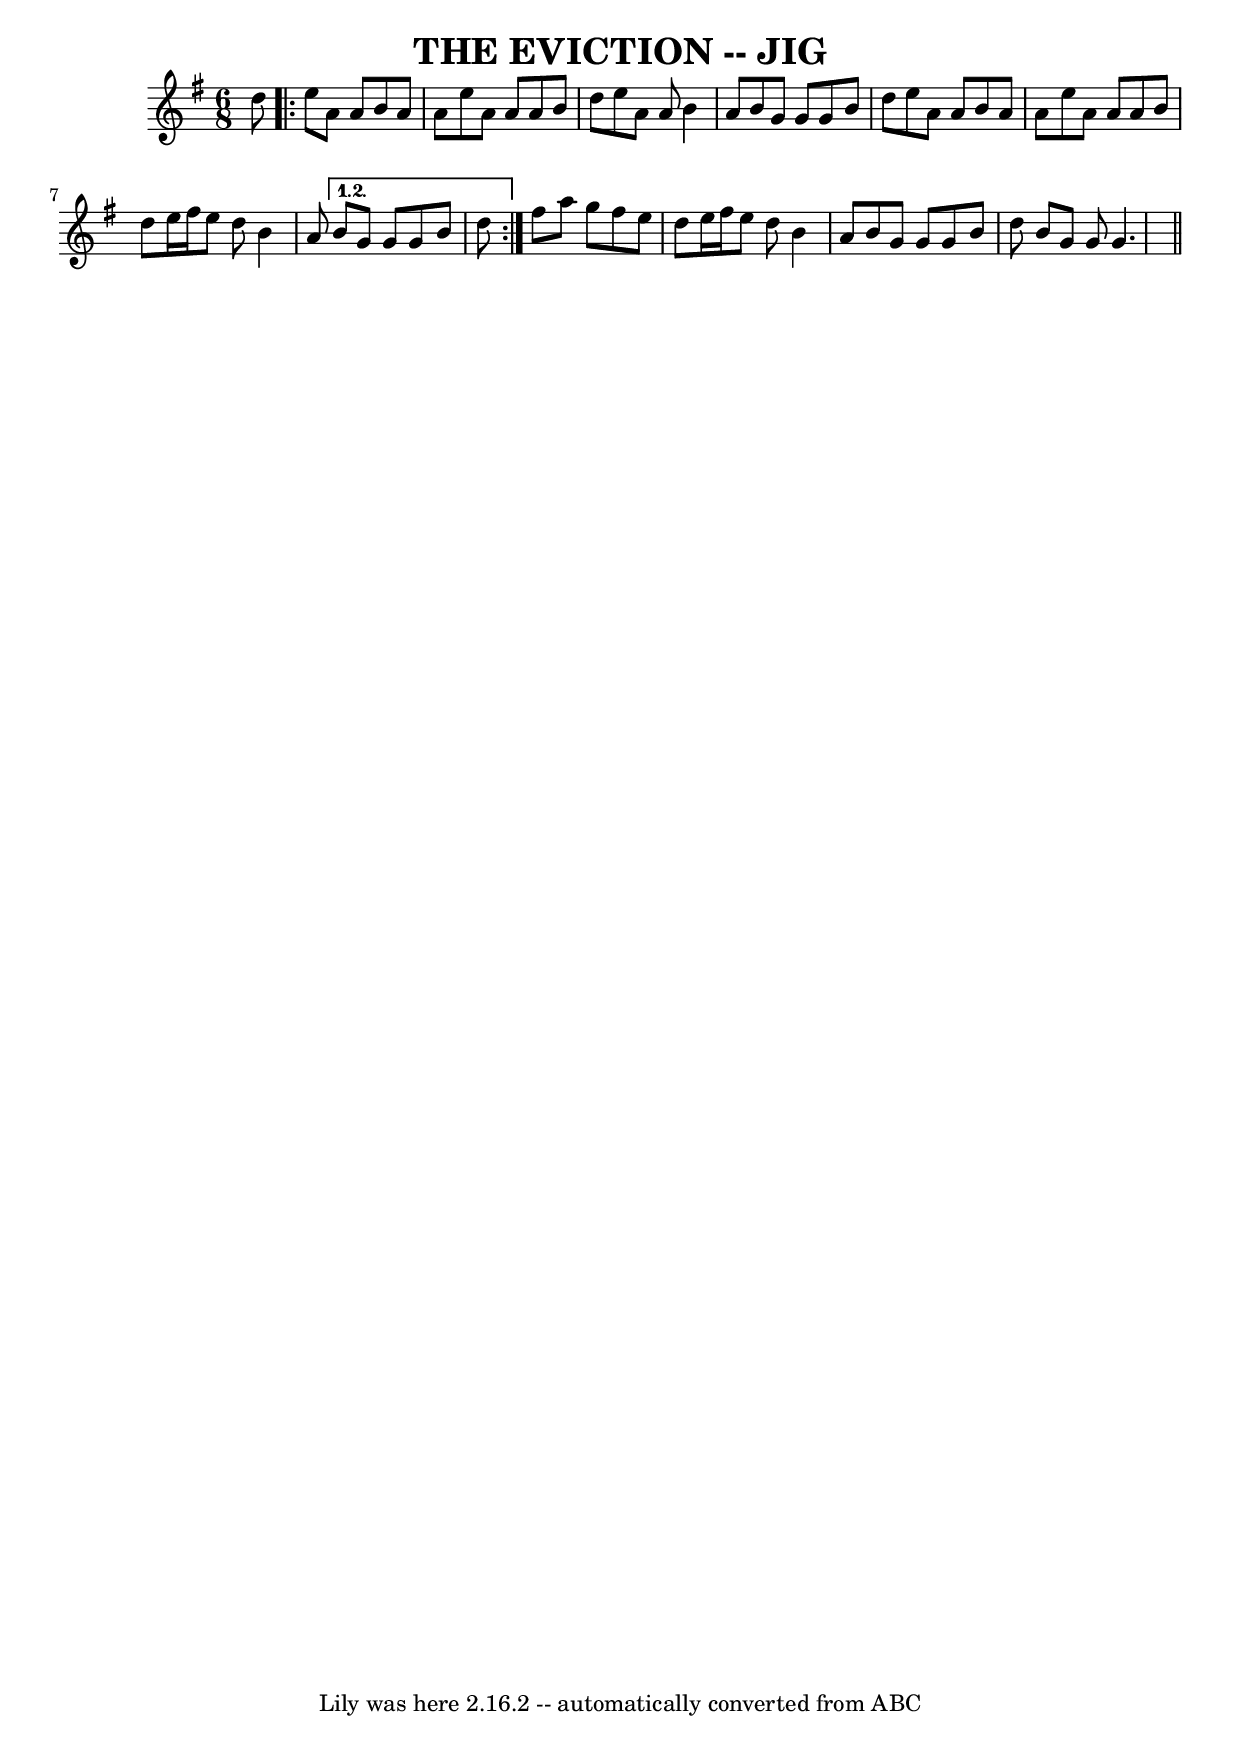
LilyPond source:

\version "2.7.40"
\include "Mammoth.ily"
\header {
	%% book = "Ryan's Mammoth Collection, p104"
	crossRefNumber = "1"
	footnotes = "\\\\\"Scat:ter the Mud\" in CRE 1.\\\\\"The Maids of Tramore\" Roche"
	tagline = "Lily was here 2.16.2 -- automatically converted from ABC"
	title = "THE EVICTION -- JIG"
}
voicedefault =  {
\set Score.defaultBarType = "empty"

\time 6/8 \key g \major d''8    \repeat volta 2 { e''8 a'8 a'8 b'8 
 a'8 a'8    |
 e''8 a'8 a'8 a'8 b'8 d''8    
|
 e''8 a'8 a'8 b'4 a'8    |
 b'8 g'8 g'8    
g'8 b'8 d''8    |
 e''8 a'8 a'8 b'8 a'8 a'8    
|
 e''8 a'8 a'8 a'8 b'8 d''8    |
 e''16    
fis''16 e''8 d''8 b'4 a'8    } \alternative{{ b'8 g'8 g'8   
 g'8 b'8 d''8    } } fis''8 a''8 g''8 fis''8 e''8    
d''8    |
 e''16 fis''16 e''8 d''8 b'4 a'8    |
   
b'8 g'8 g'8 g'8 b'8 d''8    \bar ":|" b'8 g'8 g'8    
g'4.    \bar "||"   
}

\score{
    <<

	\context Staff="default"
	{
	    \voicedefault 
	}

    >>
	\layout {
	}
	\midi {}
}
